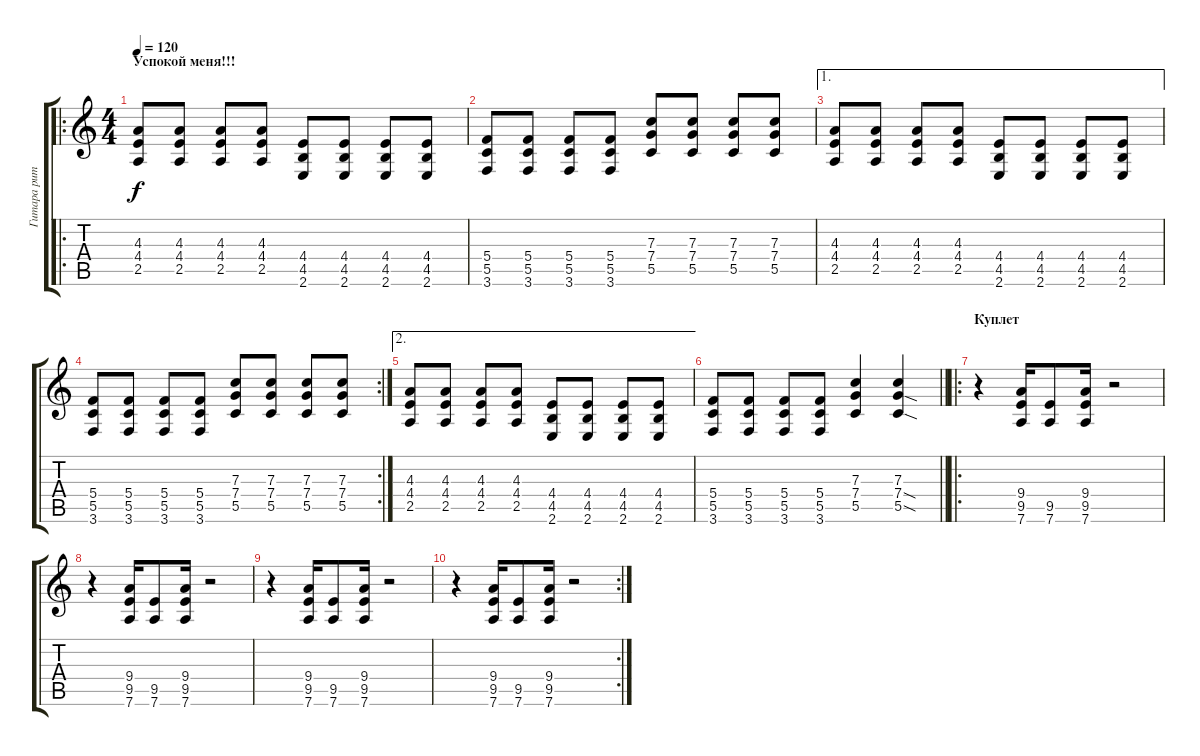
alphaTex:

\track ("Гитара ритм" "Гитара рит") {instrument distortionguitar}
\staff {score tabs}
\tuning (D4 A3 F3 C3 G2 D2) {hide}
\ro
\ts (4 4)
\section ("" "Успокой меня!!!")
\tempo 120
\clef g2
\ks c
(4.3 4.4 2.5).8{dy f volume 13} (4.3 4.4 2.5).8 (4.3 4.4 2.5).8 (4.3 4.4 2.5).8 (4.4 4.5 2.6).8 (4.4 4.5 2.6).8 (4.4 4.5 2.6).8 (4.4 4.5 2.6).8 |
(5.4 5.5 3.6).8 (5.4 5.5 3.6).8 (5.4 5.5 3.6).8 (5.4 5.5 3.6).8 (7.3 7.4 5.5).8 (7.3 7.4 5.5).8 (7.3 7.4 5.5).8 (7.3 7.4 5.5).8 |
\ae 1
(4.3 4.4 2.5).8 (4.3 4.4 2.5).8 (4.3 4.4 2.5).8 (4.3 4.4 2.5).8 (4.4 4.5 2.6).8 (4.4 4.5 2.6).8 (4.4 4.5 2.6).8 (4.4 4.5 2.6).8 |
\rc 2
(5.4 5.5 3.6).8 (5.4 5.5 3.6).8 (5.4 5.5 3.6).8 (5.4 5.5 3.6).8 (7.3 7.4 5.5).8 (7.3 7.4 5.5).8 (7.3 7.4 5.5).8 (7.3 7.4 5.5).8 |
\ae 2
(4.3 4.4 2.5).8 (4.3 4.4 2.5).8 (4.3 4.4 2.5).8 (4.3 4.4 2.5).8 (4.4 4.5 2.6).8 (4.4 4.5 2.6).8 (4.4 4.5 2.6).8 (4.4 4.5 2.6).8 |
\barLineRight lightlight
(5.4 5.5 3.6).8 (5.4 5.5 3.6).8 (5.4 5.5 3.6).8 (5.4 5.5 3.6).8 (7.3 7.4 5.5).4 (7.3 7.4{sod} 5.5{sod}).4 |
\ro
\section ("" "Куплет")
r.4{instrument electricguitarclean} (9.4 9.5 7.6).16 (9.5 7.6).8 (9.4 9.5 7.6).16 r.2 |
r.4{instrument electricguitarclean} (9.4 9.5 7.6).16 (9.5 7.6).8 (9.4 9.5 7.6).16 r.2 |
r.4{instrument electricguitarclean} (9.4 9.5 7.6).16 (9.5 7.6).8 (9.4 9.5 7.6).16 r.2 |
\rc 2
r.4{instrument electricguitarclean} (9.4 9.5 7.6).16 (9.5 7.6).8 (9.4 9.5 7.6).16 r.2
